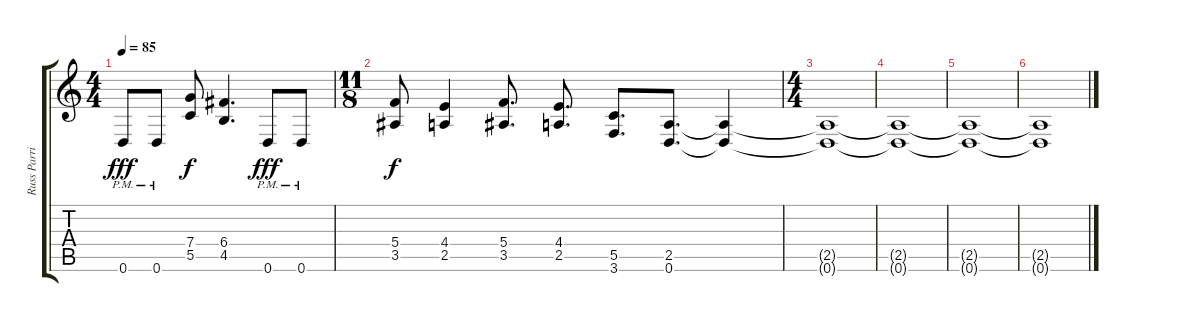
\track ("Russ Parrish" "Russ Parri") {instrument distortionguitar}
\staff {score tabs}
\tuning (D4 A3 F3 C3 G2 D2) {hide}
\ts (4 4)
\tempo 85
\clef g2
\ks c
0.6{pm}.8{dy fff} 0.6{pm}.8 (7.4 5.5).8{dy f} (6.4 4.5).4{d} 0.6{pm}.8{dy fff} 0.6{pm}.8 |
\ts (11 8)
(5.4 3.5).8{dy f} (4.4 2.5).4 (5.4 3.5).8{d} (4.4 2.5).8{d} (5.5 3.6).8{d} (2.5 0.6).8{d} (2.5{t} 0.6{t}).4 |
\ts (4 4)
(2.5{t} 0.6{t}).1{volume 0} |
(2.5{t} 0.6{t}).1 |
(2.5{t} 0.6{t}).1 |
(2.5{t} 0.6{t}).1
